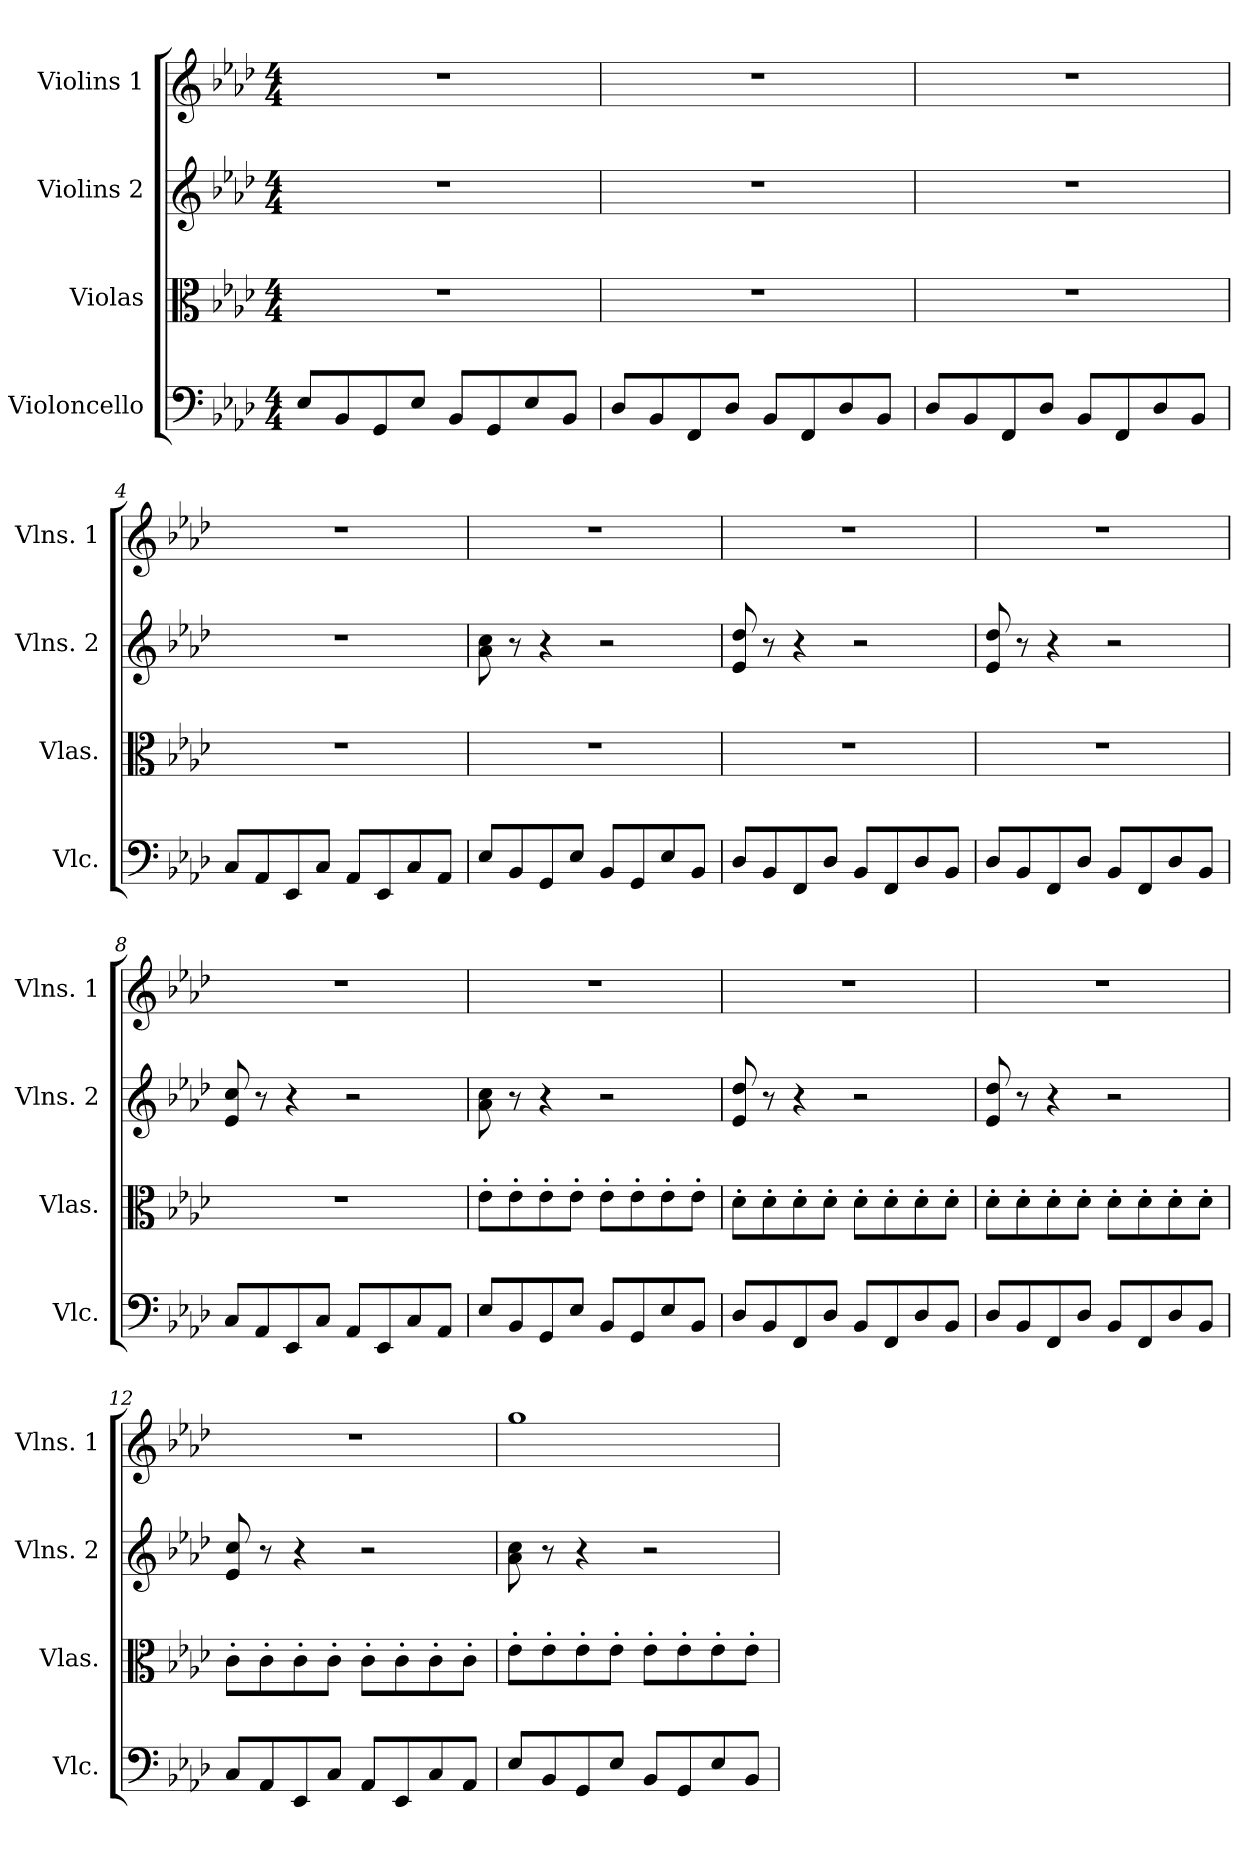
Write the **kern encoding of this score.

**kern	**kern	**kern	**kern
*part4	*part3	*part2	*part1
*staff4	*staff3	*staff2	*staff1
*I"Violoncello	*I"Violas	*I"Violins 2	*I"Violins 1
*I'Vlc.	*I'Vlas.	*I'Vlns. 2	*I'Vlns. 1
*clefF4	*clefC3	*clefG2	*clefG2
*k[b-e-a-d-]	*k[b-e-a-d-]	*k[b-e-a-d-]	*k[b-e-a-d-]
*A-:	*A-:	*A-:	*A-:
*M4/4	*M4/4	*M4/4	*M4/4
=1	=1	=1	=1
8E-/L	1r	1r	1r
8BB-/	.	.	.
8GG/	.	.	.
8E-/J	.	.	.
8BB-/L	.	.	.
8GG/	.	.	.
8E-/	.	.	.
8BB-/J	.	.	.
=2	=2	=2	=2
8D-/L	1r	1r	1r
8BB-/	.	.	.
8FF/	.	.	.
8D-/J	.	.	.
8BB-/L	.	.	.
8FF/	.	.	.
8D-/	.	.	.
8BB-/J	.	.	.
=3	=3	=3	=3
8D-/L	1r	1r	1r
8BB-/	.	.	.
8FF/	.	.	.
8D-/J	.	.	.
8BB-/L	.	.	.
8FF/	.	.	.
8D-/	.	.	.
8BB-/J	.	.	.
=4	=4	=4	=4
8C/L	1r	1r	1r
8AA-/	.	.	.
8EE-/	.	.	.
8C/J	.	.	.
8AA-/L	.	.	.
8EE-/	.	.	.
8C/	.	.	.
8AA-/J	.	.	.
!!LO:LB:g=z
=5	=5	=5	=5
8E-/L	1r	8a-\ 8cc\	1r
8BB-/	.	8r	.
8GG/	.	4r	.
8E-/J	.	.	.
8BB-/L	.	2r	.
8GG/	.	.	.
8E-/	.	.	.
8BB-/J	.	.	.
=6	=6	=6	=6
8D-/L	1r	8e-/ 8dd-/	1r
8BB-/	.	8r	.
8FF/	.	4r	.
8D-/J	.	.	.
8BB-/L	.	2r	.
8FF/	.	.	.
8D-/	.	.	.
8BB-/J	.	.	.
=7	=7	=7	=7
8D-/L	1r	8e-/ 8dd-/	1r
8BB-/	.	8r	.
8FF/	.	4r	.
8D-/J	.	.	.
8BB-/L	.	2r	.
8FF/	.	.	.
8D-/	.	.	.
8BB-/J	.	.	.
=8	=8	=8	=8
8C/L	1r	8e-/ 8cc/	1r
8AA-/	.	8r	.
8EE-/	.	4r	.
8C/J	.	.	.
8AA-/L	.	2r	.
8EE-/	.	.	.
8C/	.	.	.
8AA-/J	.	.	.
!!LO:PB:g=z
=9	=9	=9	=9
8E-/L	8e-'\L	8a-\ 8cc\	1r
8BB-/	8e-'\	8r	.
8GG/	8e-'\	4r	.
8E-/J	8e-'\J	.	.
8BB-/L	8e-'\L	2r	.
8GG/	8e-'\	.	.
8E-/	8e-'\	.	.
8BB-/J	8e-'\J	.	.
=10	=10	=10	=10
8D-/L	8d-'\L	8e-/ 8dd-/	1r
8BB-/	8d-'\	8r	.
8FF/	8d-'\	4r	.
8D-/J	8d-'\J	.	.
8BB-/L	8d-'\L	2r	.
8FF/	8d-'\	.	.
8D-/	8d-'\	.	.
8BB-/J	8d-'\J	.	.
=11	=11	=11	=11
8D-/L	8d-'\L	8e-/ 8dd-/	1r
8BB-/	8d-'\	8r	.
8FF/	8d-'\	4r	.
8D-/J	8d-'\J	.	.
8BB-/L	8d-'\L	2r	.
8FF/	8d-'\	.	.
8D-/	8d-'\	.	.
8BB-/J	8d-'\J	.	.
=12	=12	=12	=12
8C/L	8c'\L	8e-/ 8cc/	1r
8AA-/	8c'\	8r	.
8EE-/	8c'\	4r	.
8C/J	8c'\J	.	.
8AA-/L	8c'\L	2r	.
8EE-/	8c'\	.	.
8C/	8c'\	.	.
8AA-/J	8c'\J	.	.
!!LO:LB:g=z
=13	=13	=13	=13
8E-/L	8e-'\L	8a-\ 8cc\	1gg
8BB-/	8e-'\	8r	.
8GG/	8e-'\	4r	.
8E-/J	8e-'\J	.	.
8BB-/L	8e-'\L	2r	.
8GG/	8e-'\	.	.
8E-/	8e-'\	.	.
8BB-/J	8e-'\J	.	.
=	=	=	=
*-	*-	*-	*-
